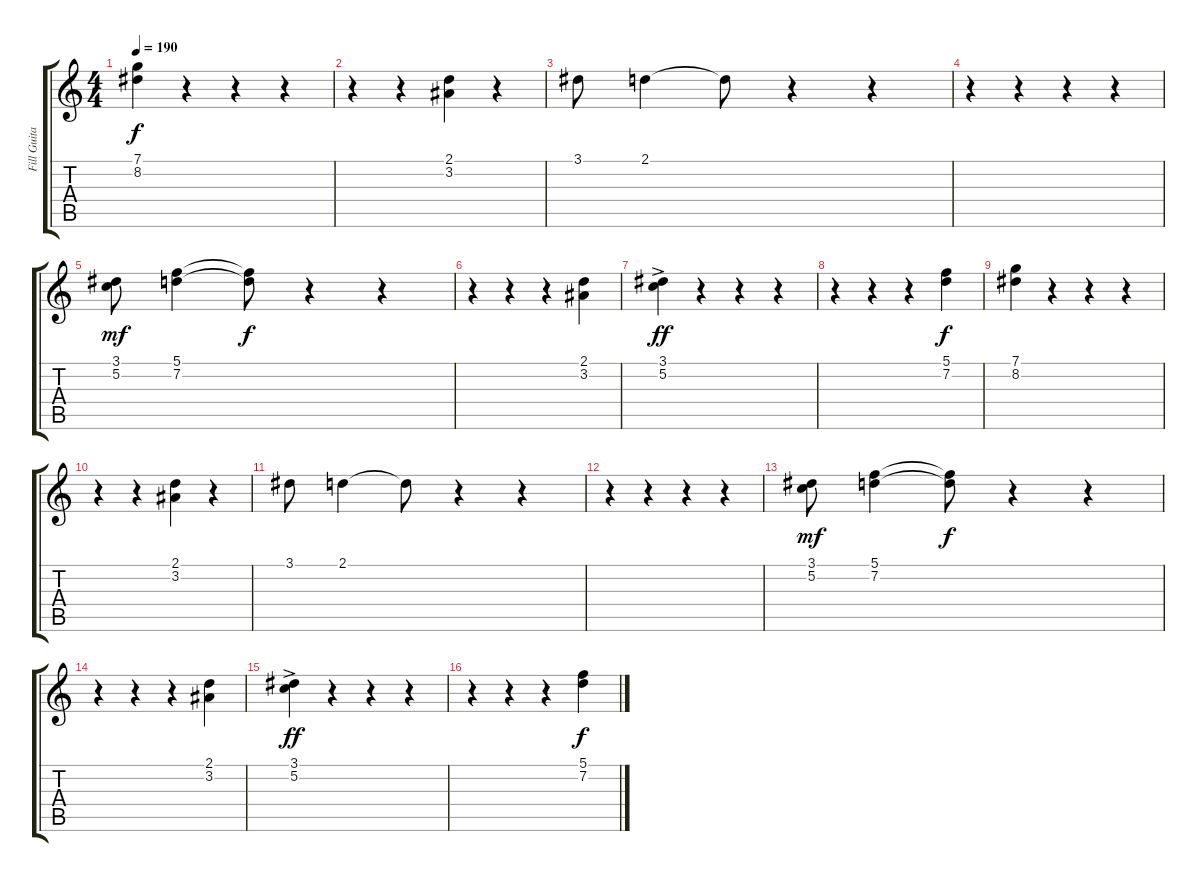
\track ("Fill Guitar II" "Fill Guita") {instrument electricguitarclean}
\staff {score tabs}
\tuning (C4 G3 Eb3 Bb2 F2 C2) {hide}
\ts (4 4)
\tempo 190
\clef g2
\ks c
(7.1 8.2).4{dy f} r.4 r.4 r.4 |
r.4 r.4 (2.1 3.2).4 r.4 |
3.1.8 2.1.4 2.1{t}.8 r.4 r.4 |
r.4 r.4 r.4 r.4 |
(3.1 5.2).8{dy mf} (5.1 7.2).4 (5.1{t} 7.2{t}).8{dy f} r.4 r.4 |
r.4 r.4 r.4 (2.1 3.2).4 |
(3.1{ac} 5.2{ac}).4{dy ff} r.4 r.4 r.4 |
r.4 r.4 r.4 (5.1 7.2).4{dy f} |
(7.1 8.2).4 r.4 r.4 r.4 |
r.4 r.4 (2.1 3.2).4 r.4 |
3.1.8 2.1.4 2.1{t}.8 r.4 r.4 |
r.4 r.4 r.4 r.4 |
(3.1 5.2).8{dy mf} (5.1 7.2).4 (5.1{t} 7.2{t}).8{dy f} r.4 r.4 |
r.4 r.4 r.4 (2.1 3.2).4 |
(3.1{ac} 5.2{ac}).4{dy ff} r.4 r.4 r.4 |
r.4 r.4 r.4 (5.1 7.2).4{dy f}
